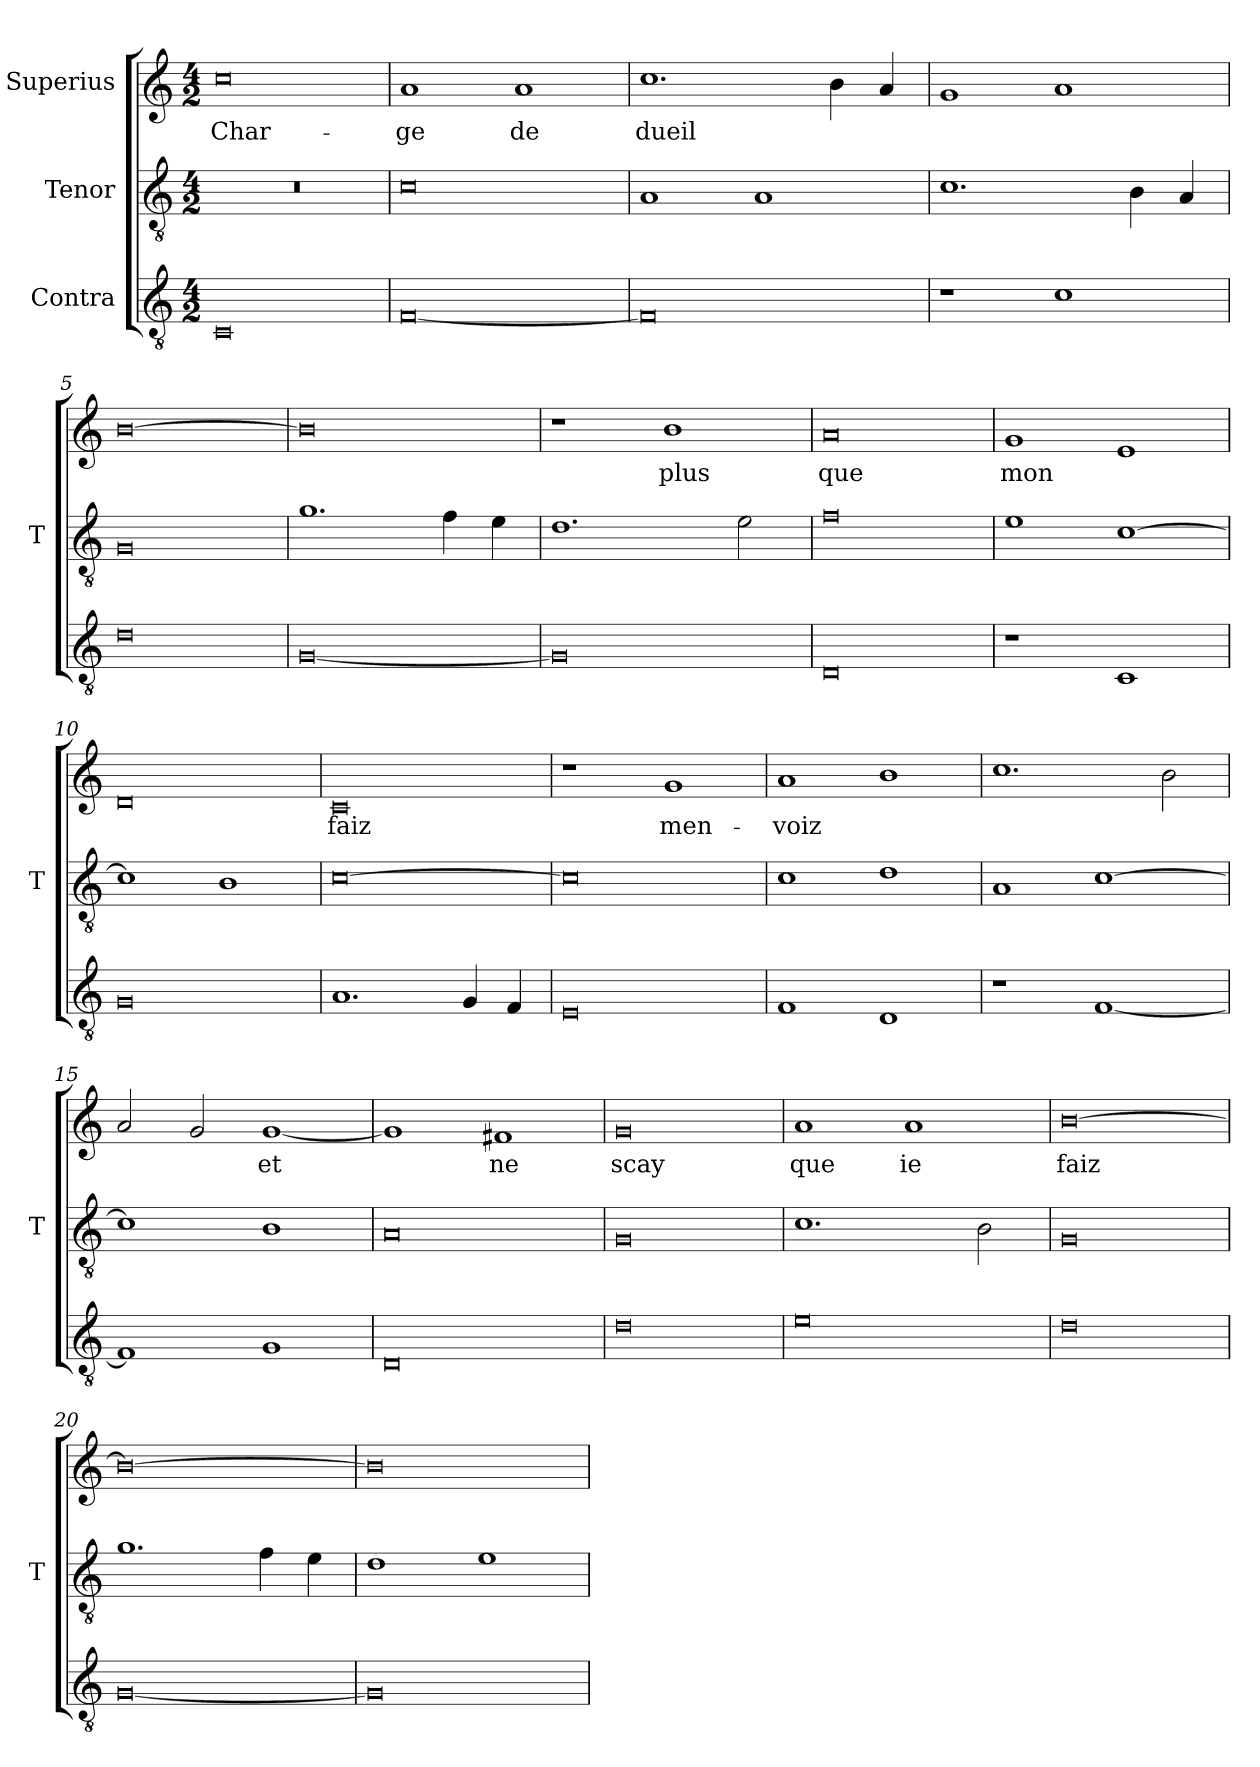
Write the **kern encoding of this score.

**kern	**kern	**kern	**text
*part3	*part2	*part1	*part1
*staff3	*staff2	*staff1	*staff1
*I"Contra	*I"Tenor	*I"Superius	*
*	*I'T	*	*
*clefGv2	*clefGv2	*clefG2	*
*M4/2	*M4/2	*M4/2	*
=1	=1	=1	=1
0C	0r	0cc	Char-
=2	=2	=2	=2
[0F	0c	1a	-ge
.	.	1a	-de
=3	=3	=3	=3
0F]	1A	1.cc	-dueil
.	1A	.	.
.	.	4b	.
.	.	4a	.
=4	=4	=4	=4
1r	1.c	1g	.
1c	.	1a	.
.	4B	.	.
.	4A	.	.
=5	=5	=5	=5
0d	0G	[0b	.
=6	=6	=6	=6
[0G	1.g	0b]	.
.	4f	.	.
.	4e	.	.
=7	=7	=7	=7
0G]	1.d	1r	.
.	.	1b	-plus
.	2e	.	.
=8	=8	=8	=8
0D	0f	0a	-que
=9	=9	=9	=9
1r	1e	1g	-mon
1C	[1c	1e	.
=10	=10	=10	=10
0G	1c]	0d	.
.	1B	.	.
=11	=11	=11	=11
1.A	[0c	0c	-faiz
4G	.	.	.
4F	.	.	.
=12	=12	=12	=12
0E	0c]	1r	.
.	.	1g	men-
=13	=13	=13	=13
1F	1c	1a	-voiz
1D	1d	1b	.
=14	=14	=14	=14
1r	1A	1.cc	.
[1F	[1c	.	.
.	.	2b	.
=15	=15	=15	=15
1F]	1c]	2a	.
.	.	2g	.
1G	1B	[1g	-et
=16	=16	=16	=16
0D	0A	1g]	.
.	.	1f#X	-ne
=17	=17	=17	=17
0d	0G	0g	-scay
=18	=18	=18	=18
0e	1.c	1a	-que
.	.	1a	-ie
.	2B	.	.
=19	=19	=19	=19
0d	0G	[0b	-faiz
=20	=20	=20	=20
[0G	1.g	0b_	.
.	4f	.	.
.	4e	.	.
=21	=21	=21	=21
0G]	1d	0b]	.
.	1e	.	.
=	=	=	=
*-	*-	*-	*-
